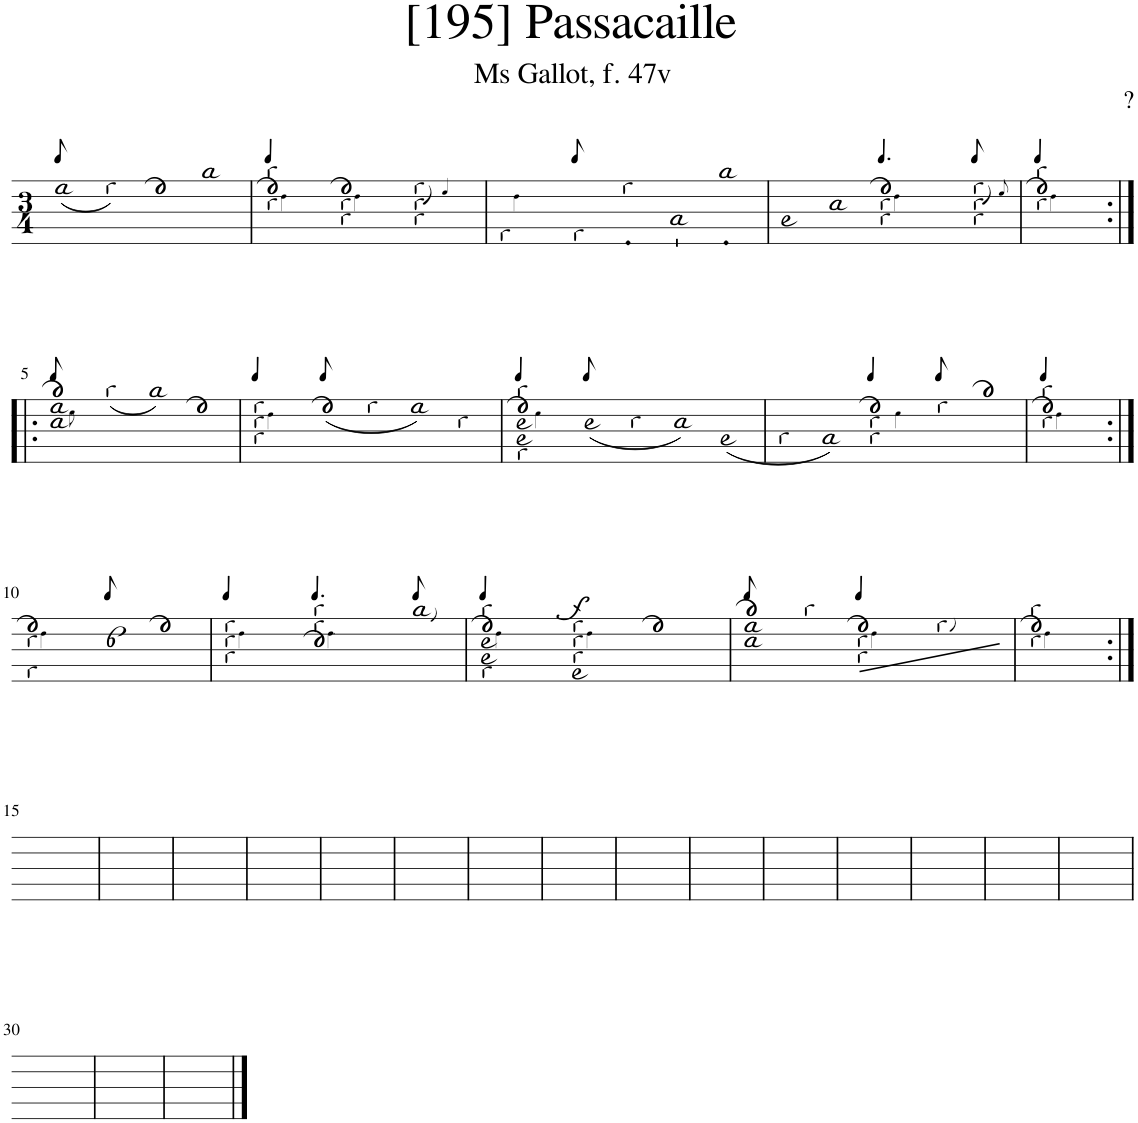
**kern
*part1
*staff1
*I"Luth à 6 chœurs
*stria5
*k[]
*M3/4
=
(<8BL
8c#J)
8dL
8eJ
=1
4A 4d 4f#
4e 4A 4d
4e 4A 4c#
=2
4B
8BL
8c#<J
8d<L
8e<J
=3
8f#L
8GJ
4.e 4.A 4.d
8e 8A 8c#
=4
4A 4d 4f#
!!LO:LB:g=z
=5:|!|:
8G 8B 8gL
(<8f#J
8eL)
8dJ
=6
4e 4A 4c#
(<8dL
8c#J
8BL)
8AJ
=7
4B 4f# 4B 4d 4f#
(<8BL
8AJ
8GL)
(<8f#J
=8
8eL
8dJ)
4e 4A 4d
8c#L
8gJ
=9
4A 4d 4f#
!!LO:LB:g=z
=10:|!
4B 4A 4d
8G#L
8dJ
=11
4e 4A 4c#
4.B- 4.c# 4.f#
8e
=12
4B 4f# 4B 4d 4f#
4c# 4e 4A 4c# 4a
4d
=13
8G 8B 8gL
8f#J
4e 4A 4d
4c#
=14
4A 4d 4f#
!!LO:LB:g=z
=15:|!
2.r
=16
2.r
=17
2.r
=18
2.r
=19
2.r
=20
2.r
=21
2.r
=22
2.r
=23
2.r
=24
2.r
=25
2.r
=26
2.r
=27
2.r
=28
2.r
=29
2.r
!!LO:LB:g=z
=30
2.r
=31
2.r
=32
2.r
==
*-
